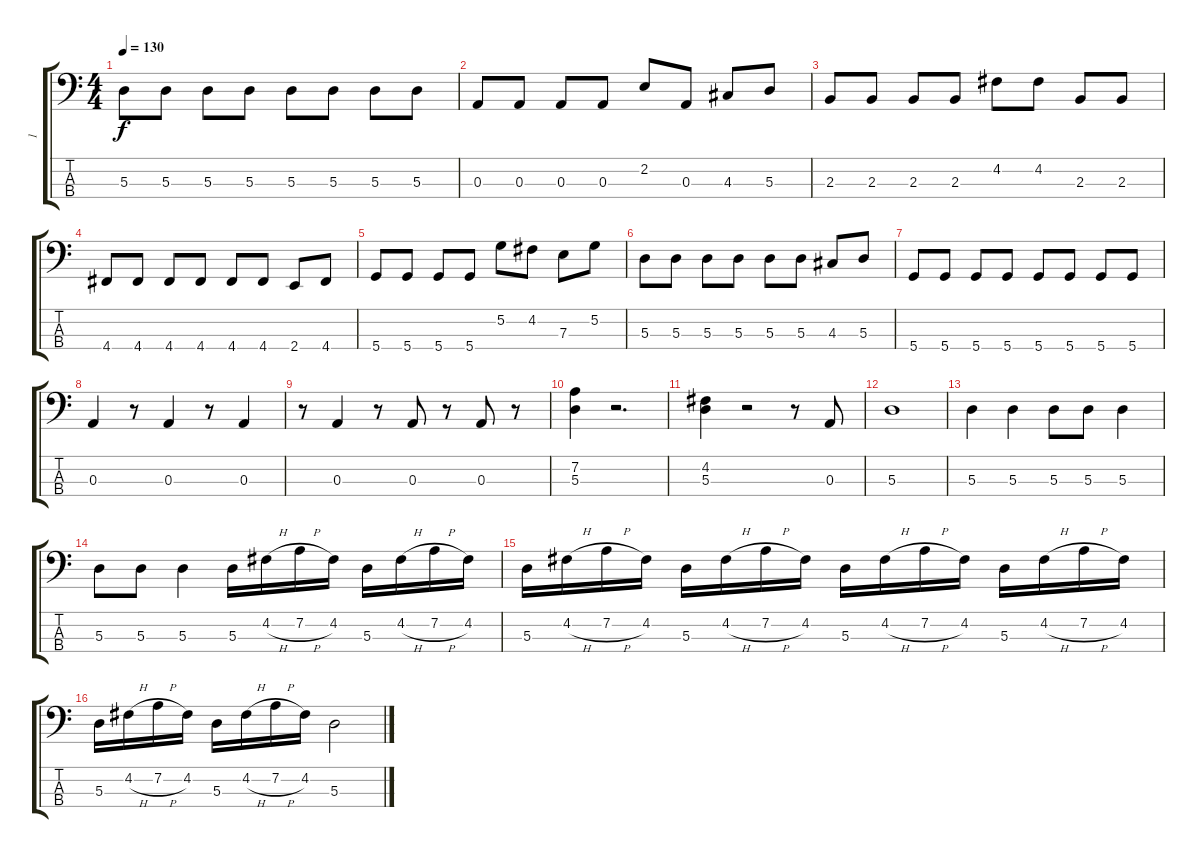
\track ("1" "1") {instrument electricbassfinger}
\staff {score tabs}
\tuning (G2 D2 A1 D1) {hide}
\ts (4 4)
\tempo 130
\clef f4
\ks c
5.3.8{dy f} 5.3.8 5.3.8 5.3.8 5.3.8 5.3.8 5.3.8 5.3.8 |
0.3.8 0.3.8 0.3.8 0.3.8 2.2.8 0.3.8 4.3.8 5.3.8 |
2.3.8 2.3.8 2.3.8 2.3.8 4.2.8 4.2.8 2.3.8 2.3.8 |
4.4.8 4.4.8 4.4.8 4.4.8 4.4.8 4.4.8 2.4.8 4.4.8 |
5.4.8 5.4.8 5.4.8 5.4.8 5.2.8 4.2.8 7.3.8 5.2.8 |
5.3.8 5.3.8 5.3.8 5.3.8 5.3.8 5.3.8 4.3.8 5.3.8 |
5.4.8 5.4.8 5.4.8 5.4.8 5.4.8 5.4.8 5.4.8 5.4.8 |
0.3.4 r.8 0.3.4 r.8 0.3.4 |
r.8 0.3.4 r.8 0.3.8 r.8 0.3.8 r.8 |
(7.2 5.3).4 r.2{d} |
(4.2 5.3).4 r.2 r.8 0.3.8 |
5.3.1 |
5.3.4 5.3.4 5.3.8 5.3.8 5.3.4 |
5.3.8 5.3.8 5.3.4 5.3.16 4.2{h}.16 7.2{h}.16 4.2.16 5.3.16 4.2{h}.16 7.2{h}.16 4.2.16 |
5.3.16 4.2{h}.16 7.2{h}.16 4.2.16 5.3.16 4.2{h}.16 7.2{h}.16 4.2.16 5.3.16 4.2{h}.16 7.2{h}.16 4.2.16 5.3.16 4.2{h}.16 7.2{h}.16 4.2.16 |
5.3.16 4.2{h}.16 7.2{h}.16 4.2.16 5.3.16 4.2{h}.16 7.2{h}.16 4.2.16 5.3.2
